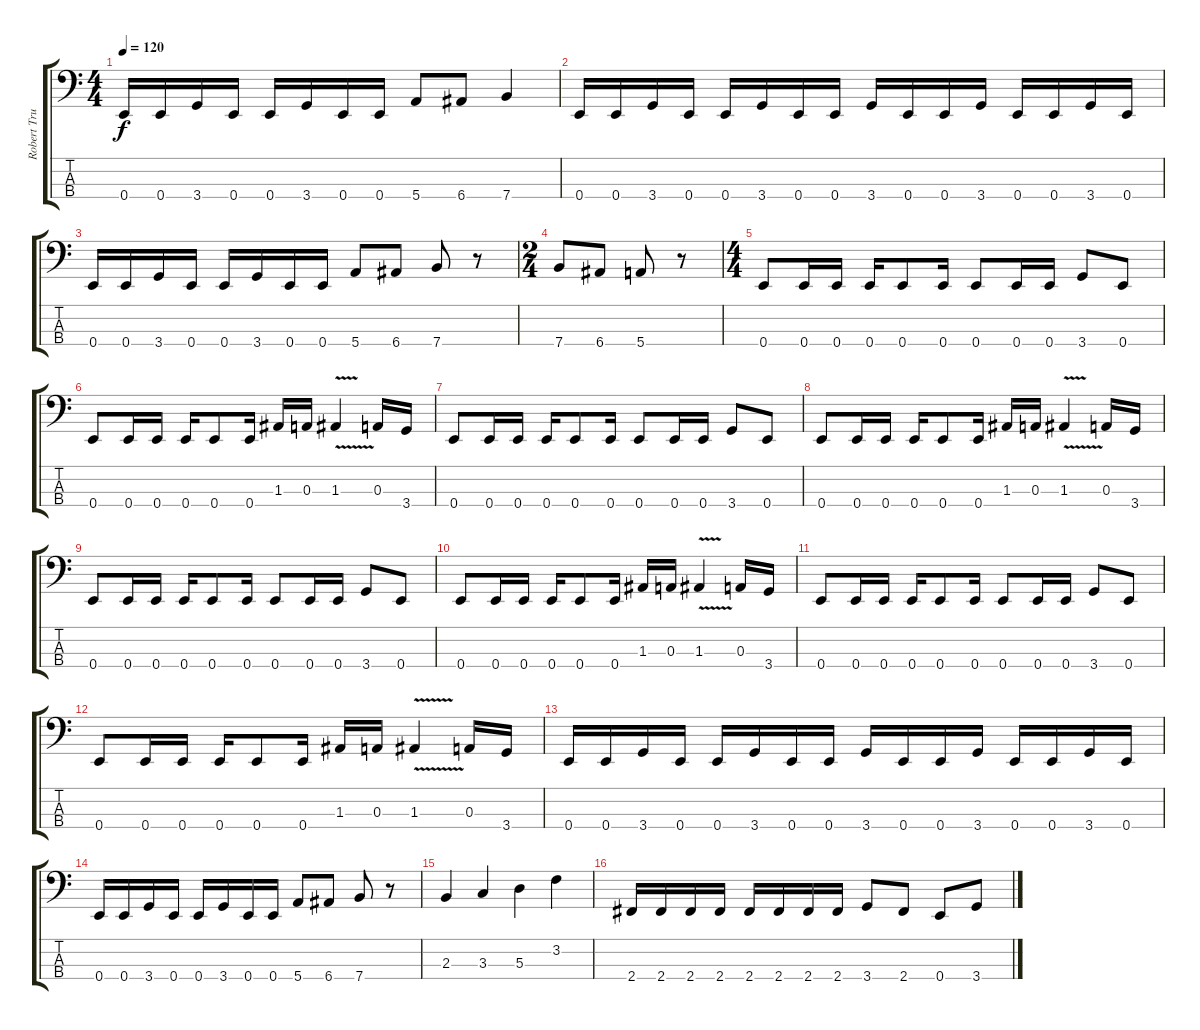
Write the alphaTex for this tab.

\track ("Robert Trujillo" "Robert Tru") {instrument electricbassfinger}
\staff {score tabs}
\tuning (G2 D2 A1 E1) {hide}
\ts (4 4)
\tempo 120
\clef f4
\ks c
0.4.16{dy f} 0.4.16 3.4.16 0.4.16 0.4.16 3.4.16 0.4.16 0.4.16 5.4.8 6.4.8 7.4.4 |
0.4.16 0.4.16 3.4.16 0.4.16 0.4.16 3.4.16 0.4.16 0.4.16 3.4.16 0.4.16 0.4.16 3.4.16 0.4.16 0.4.16 3.4.16 0.4.16 |
0.4.16 0.4.16 3.4.16 0.4.16 0.4.16 3.4.16 0.4.16 0.4.16 5.4.8 6.4.8 7.4.8 r.8 |
\ts (2 4)
7.4.8 6.4.8 5.4.8 r.8 |
\ts (4 4)
0.4.8 0.4.16 0.4.16 0.4.16 0.4.8 0.4.16 0.4.8 0.4.16 0.4.16 3.4.8 0.4.8 |
0.4.8 0.4.16 0.4.16 0.4.16 0.4.8 0.4.16 1.3.16 0.3.16 1.3{v}.4 0.3.16 3.4.16 |
0.4.8 0.4.16 0.4.16 0.4.16 0.4.8 0.4.16 0.4.8 0.4.16 0.4.16 3.4.8 0.4.8 |
0.4.8 0.4.16 0.4.16 0.4.16 0.4.8 0.4.16 1.3.16 0.3.16 1.3{v}.4 0.3.16 3.4.16 |
0.4.8 0.4.16 0.4.16 0.4.16 0.4.8 0.4.16 0.4.8 0.4.16 0.4.16 3.4.8 0.4.8 |
0.4.8 0.4.16 0.4.16 0.4.16 0.4.8 0.4.16 1.3.16 0.3.16 1.3{v}.4 0.3.16 3.4.16 |
0.4.8 0.4.16 0.4.16 0.4.16 0.4.8 0.4.16 0.4.8 0.4.16 0.4.16 3.4.8 0.4.8 |
0.4.8 0.4.16 0.4.16 0.4.16 0.4.8 0.4.16 1.3.16 0.3.16 1.3{v}.4 0.3.16 3.4.16 |
0.4.16 0.4.16 3.4.16 0.4.16 0.4.16 3.4.16 0.4.16 0.4.16 3.4.16 0.4.16 0.4.16 3.4.16 0.4.16 0.4.16 3.4.16 0.4.16 |
0.4.16 0.4.16 3.4.16 0.4.16 0.4.16 3.4.16 0.4.16 0.4.16 5.4.8 6.4.8 7.4.8 r.8 |
2.3.4 3.3.4 5.3.4 3.2.4 |
2.4.16 2.4.16 2.4.16 2.4.16 2.4.16 2.4.16 2.4.16 2.4.16 3.4.8 2.4.8 0.4.8 3.4.8
